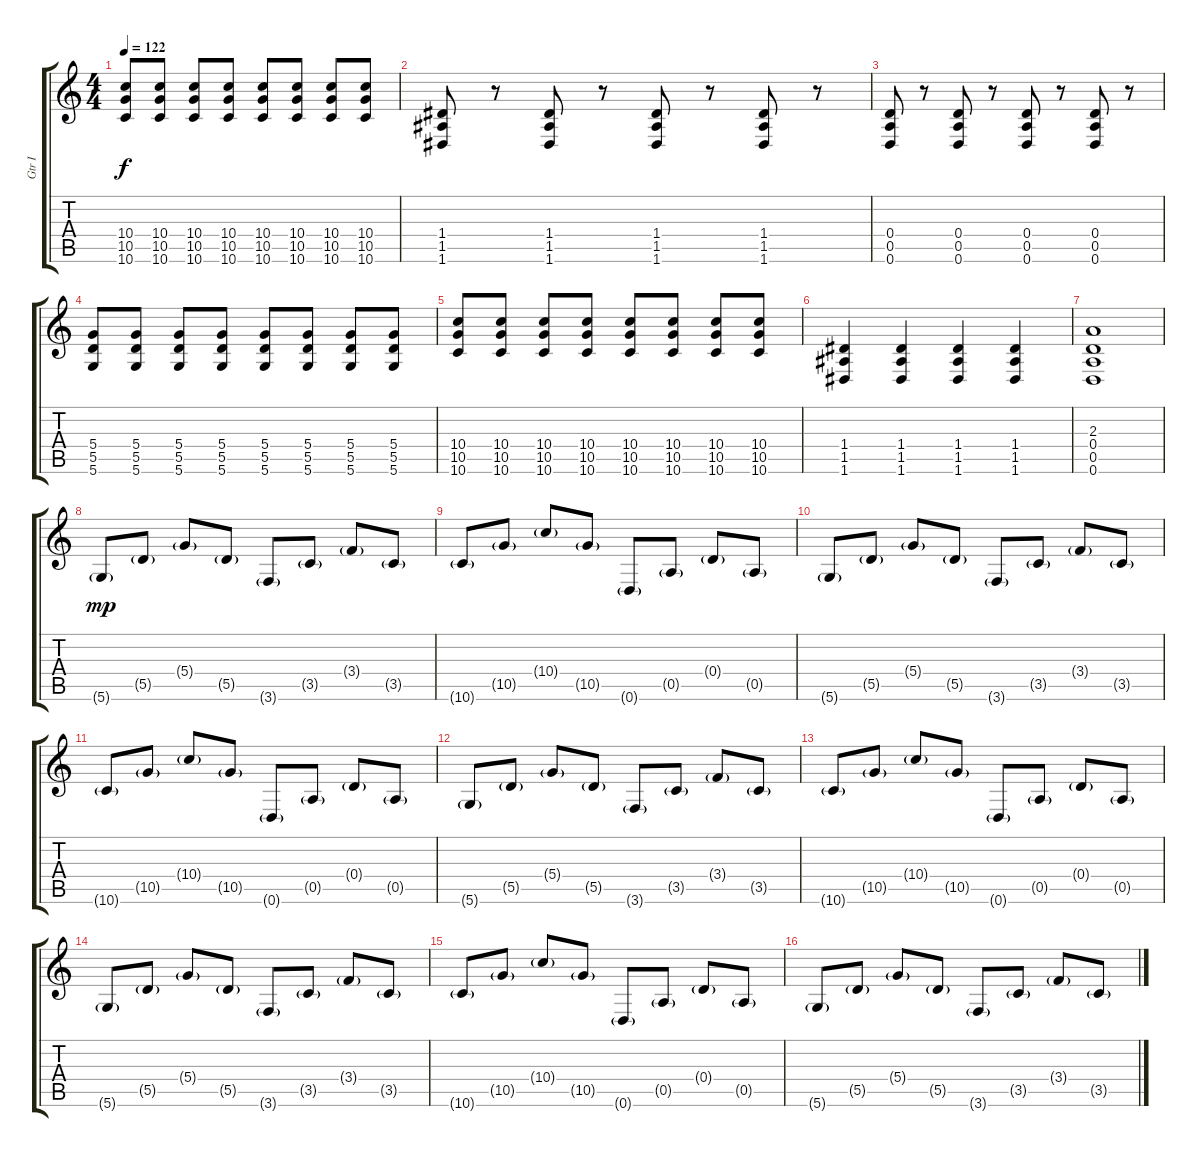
\track ("Gtr I" "Gtr I") {instrument overdrivenguitar}
\staff {score tabs}
\tuning (E4 B3 G3 D3 A2 D2) {hide}
\ts (4 4)
\tempo 122
\clef g2
\ks c
(10.4 10.5 10.6).8{dy f} (10.4 10.5 10.6).8 (10.4 10.5 10.6).8 (10.4 10.5 10.6).8 (10.4 10.5 10.6).8 (10.4 10.5 10.6).8 (10.4 10.5 10.6).8 (10.4 10.5 10.6).8 |
(1.4 1.5 1.6).8 r.8 (1.4 1.5 1.6).8 r.8 (1.4 1.5 1.6).8 r.8 (1.4 1.5 1.6).8 r.8 |
(0.4 0.5 0.6).8 r.8 (0.4 0.5 0.6).8 r.8 (0.4 0.5 0.6).8 r.8 (0.4 0.5 0.6).8 r.8 |
(5.4 5.5 5.6).8 (5.4 5.5 5.6).8 (5.4 5.5 5.6).8 (5.4 5.5 5.6).8 (5.4 5.5 5.6).8 (5.4 5.5 5.6).8 (5.4 5.5 5.6).8 (5.4 5.5 5.6).8 |
(10.4 10.5 10.6).8 (10.4 10.5 10.6).8 (10.4 10.5 10.6).8 (10.4 10.5 10.6).8 (10.4 10.5 10.6).8 (10.4 10.5 10.6).8 (10.4 10.5 10.6).8 (10.4 10.5 10.6).8 |
(1.4 1.5 1.6).4 (1.4 1.5 1.6).4 (1.4 1.5 1.6).4 (1.4 1.5 1.6).4 |
(2.3 0.4 0.5 0.6).1 |
5.6{g}.8{dy mp} 5.5{g}.8 5.4{g}.8 5.5{g}.8 3.6{g}.8 3.5{g}.8 3.4{g}.8 3.5{g}.8 |
10.6{g}.8 10.5{g}.8 10.4{g}.8 10.5{g}.8 0.6{g}.8 0.5{g}.8 0.4{g}.8 0.5{g}.8 |
5.6{g}.8 5.5{g}.8 5.4{g}.8 5.5{g}.8 3.6{g}.8 3.5{g}.8 3.4{g}.8 3.5{g}.8 |
10.6{g}.8 10.5{g}.8 10.4{g}.8 10.5{g}.8 0.6{g}.8 0.5{g}.8 0.4{g}.8 0.5{g}.8 |
5.6{g}.8 5.5{g}.8 5.4{g}.8 5.5{g}.8 3.6{g}.8 3.5{g}.8 3.4{g}.8 3.5{g}.8 |
10.6{g}.8 10.5{g}.8 10.4{g}.8 10.5{g}.8 0.6{g}.8 0.5{g}.8 0.4{g}.8 0.5{g}.8 |
5.6{g}.8 5.5{g}.8 5.4{g}.8 5.5{g}.8 3.6{g}.8 3.5{g}.8 3.4{g}.8 3.5{g}.8 |
10.6{g}.8 10.5{g}.8 10.4{g}.8 10.5{g}.8 0.6{g}.8 0.5{g}.8 0.4{g}.8 0.5{g}.8 |
5.6{g}.8 5.5{g}.8 5.4{g}.8 5.5{g}.8 3.6{g}.8 3.5{g}.8 3.4{g}.8 3.5{g}.8
